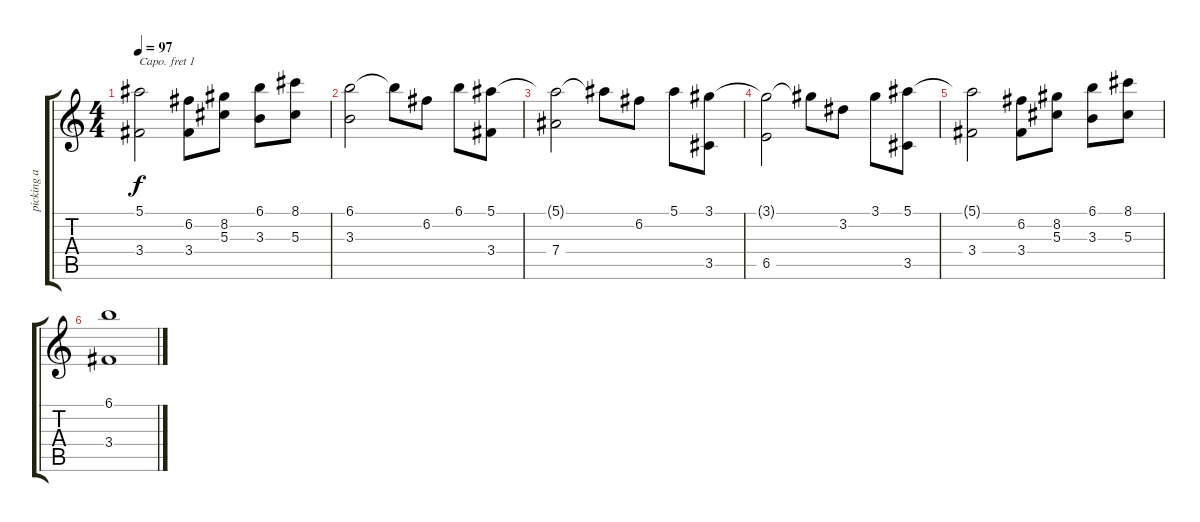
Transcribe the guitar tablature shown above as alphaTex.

\track ("picking a garder" "picking a ") {instrument acousticguitarnylon}
\staff {score tabs}
\capo 1
\tuning (E4 B3 G3 D3 A2 E2) {hide}
\ts (4 4)
\tempo 97
\clef g2
\ks c
(5.1{t} 3.4).2{dy f} (6.2 3.4).8 (8.2 5.3).8 (6.1 3.3).8 (8.1 5.3).8 |
(6.1 3.3).2 6.1{t}.8 6.2.8 6.1.8 (5.1 3.4).8 |
(5.1{t} 7.4).2 5.1{t}.8 6.2.8 5.1.8 (3.1 3.5).8 |
(3.1{t} 6.5).2 3.1{t}.8 3.2.8 3.1.8 (5.1 3.5).8 |
(5.1{t} 3.4).2 (6.2 3.4).8 (8.2 5.3).8 (6.1 3.3).8 (8.1 5.3).8 |
(6.1 3.4).1
